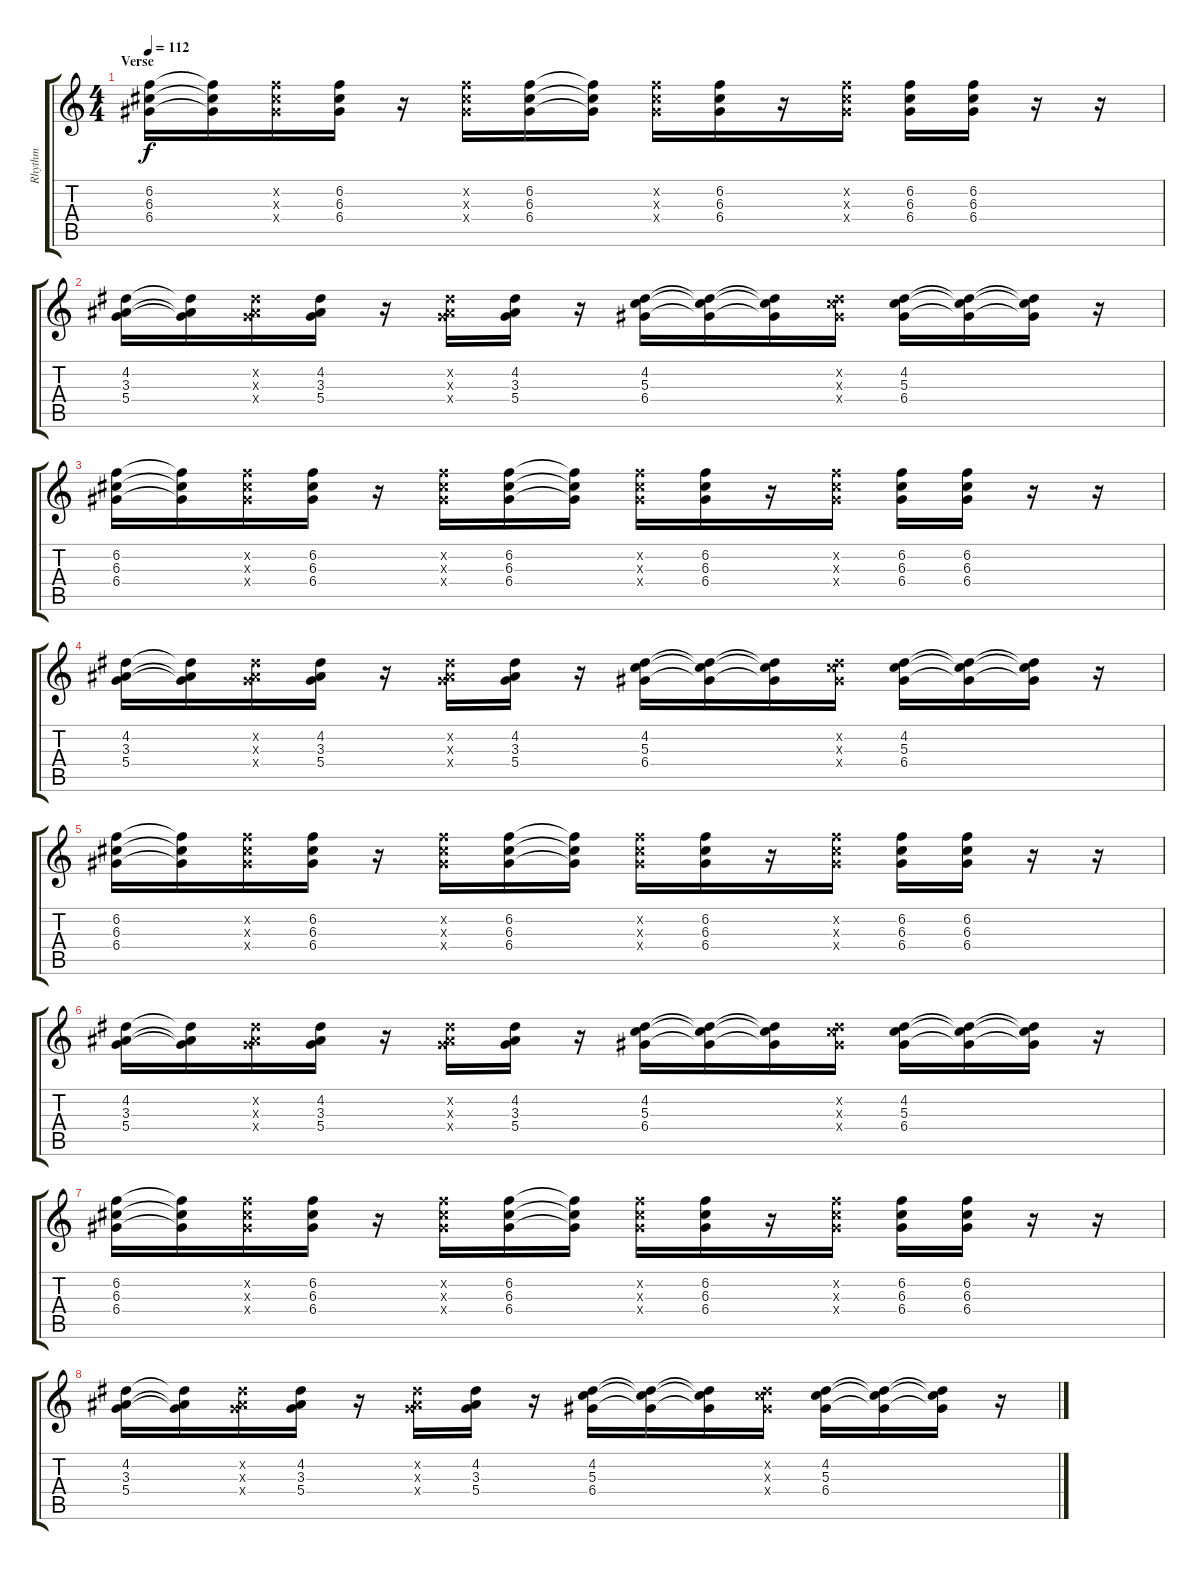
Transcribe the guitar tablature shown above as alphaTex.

\track ("Rhythm" "Rhythm") {instrument electricguitarclean}
\staff {score tabs}
\tuning (E4 B3 G3 D3 A2 E2) {hide}
\ts (4 4)
\section ("" "Verse")
\tempo 112
\clef g2
\ks c
(6.2 6.3 6.4).16{dy f} (6.2{t} 6.3{t} 6.4{t}).16 (6.2{x} 6.3{x} 6.4{x}).16 (6.2 6.3 6.4).16 r.16 (6.2{x} 6.3{x} 6.4{x}).16 (6.2 6.3 6.4).16 (6.2{t} 6.3{t} 6.4{t}).16 (6.2{x} 6.3{x} 6.4{x}).16 (6.2 6.3 6.4).16 r.16 (6.2{x} 6.3{x} 6.4{x}).16 (6.2 6.3 6.4).16 (6.2 6.3 6.4).16 r.16 r.16 |
(4.2 3.3 5.4).16 (4.2{t} 3.3{t} 5.4{t}).16 (4.2{x} 3.3{x} 5.4{x}).16 (4.2 3.3 5.4).16 r.16 (4.2{x} 3.3{x} 5.4{x}).16 (4.2 3.3 5.4).16 r.16 (4.2 5.3 6.4).16 (4.2{t} 5.3{t} 6.4{t}).16 (4.2{t} 5.3{t} 6.4{t}).16 (4.2{x} 5.3{x} 6.4{x}).16 (4.2 5.3 6.4).16 (4.2{t} 5.3{t} 6.4{t}).16 (4.2{t} 5.3{t} 6.4{t}).16 r.16 |
(6.2 6.3 6.4).16 (6.2{t} 6.3{t} 6.4{t}).16 (6.2{x} 6.3{x} 6.4{x}).16 (6.2 6.3 6.4).16 r.16 (6.2{x} 6.3{x} 6.4{x}).16 (6.2 6.3 6.4).16 (6.2{t} 6.3{t} 6.4{t}).16 (6.2{x} 6.3{x} 6.4{x}).16 (6.2 6.3 6.4).16 r.16 (6.2{x} 6.3{x} 6.4{x}).16 (6.2 6.3 6.4).16 (6.2 6.3 6.4).16 r.16 r.16 |
(4.2 3.3 5.4).16 (4.2{t} 3.3{t} 5.4{t}).16 (4.2{x} 3.3{x} 5.4{x}).16 (4.2 3.3 5.4).16 r.16 (4.2{x} 3.3{x} 5.4{x}).16 (4.2 3.3 5.4).16 r.16 (4.2 5.3 6.4).16 (4.2{t} 5.3{t} 6.4{t}).16 (4.2{t} 5.3{t} 6.4{t}).16 (4.2{x} 5.3{x} 6.4{x}).16 (4.2 5.3 6.4).16 (4.2{t} 5.3{t} 6.4{t}).16 (4.2{t} 5.3{t} 6.4{t}).16 r.16 |
(6.2 6.3 6.4).16 (6.2{t} 6.3{t} 6.4{t}).16 (6.2{x} 6.3{x} 6.4{x}).16 (6.2 6.3 6.4).16 r.16 (6.2{x} 6.3{x} 6.4{x}).16 (6.2 6.3 6.4).16 (6.2{t} 6.3{t} 6.4{t}).16 (6.2{x} 6.3{x} 6.4{x}).16 (6.2 6.3 6.4).16 r.16 (6.2{x} 6.3{x} 6.4{x}).16 (6.2 6.3 6.4).16 (6.2 6.3 6.4).16 r.16 r.16 |
(4.2 3.3 5.4).16 (4.2{t} 3.3{t} 5.4{t}).16 (4.2{x} 3.3{x} 5.4{x}).16 (4.2 3.3 5.4).16 r.16 (4.2{x} 3.3{x} 5.4{x}).16 (4.2 3.3 5.4).16 r.16 (4.2 5.3 6.4).16 (4.2{t} 5.3{t} 6.4{t}).16 (4.2{t} 5.3{t} 6.4{t}).16 (4.2{x} 5.3{x} 6.4{x}).16 (4.2 5.3 6.4).16 (4.2{t} 5.3{t} 6.4{t}).16 (4.2{t} 5.3{t} 6.4{t}).16 r.16 |
(6.2 6.3 6.4).16 (6.2{t} 6.3{t} 6.4{t}).16 (6.2{x} 6.3{x} 6.4{x}).16 (6.2 6.3 6.4).16 r.16 (6.2{x} 6.3{x} 6.4{x}).16 (6.2 6.3 6.4).16 (6.2{t} 6.3{t} 6.4{t}).16 (6.2{x} 6.3{x} 6.4{x}).16 (6.2 6.3 6.4).16 r.16 (6.2{x} 6.3{x} 6.4{x}).16 (6.2 6.3 6.4).16 (6.2 6.3 6.4).16 r.16 r.16 |
(4.2 3.3 5.4).16 (4.2{t} 3.3{t} 5.4{t}).16 (4.2{x} 3.3{x} 5.4{x}).16 (4.2 3.3 5.4).16 r.16 (4.2{x} 3.3{x} 5.4{x}).16 (4.2 3.3 5.4).16 r.16 (4.2 5.3 6.4).16 (4.2{t} 5.3{t} 6.4{t}).16 (4.2{t} 5.3{t} 6.4{t}).16 (4.2{x} 5.3{x} 6.4{x}).16 (4.2 5.3 6.4).16 (4.2{t} 5.3{t} 6.4{t}).16 (4.2{t} 5.3{t} 6.4{t}).16 r.16
